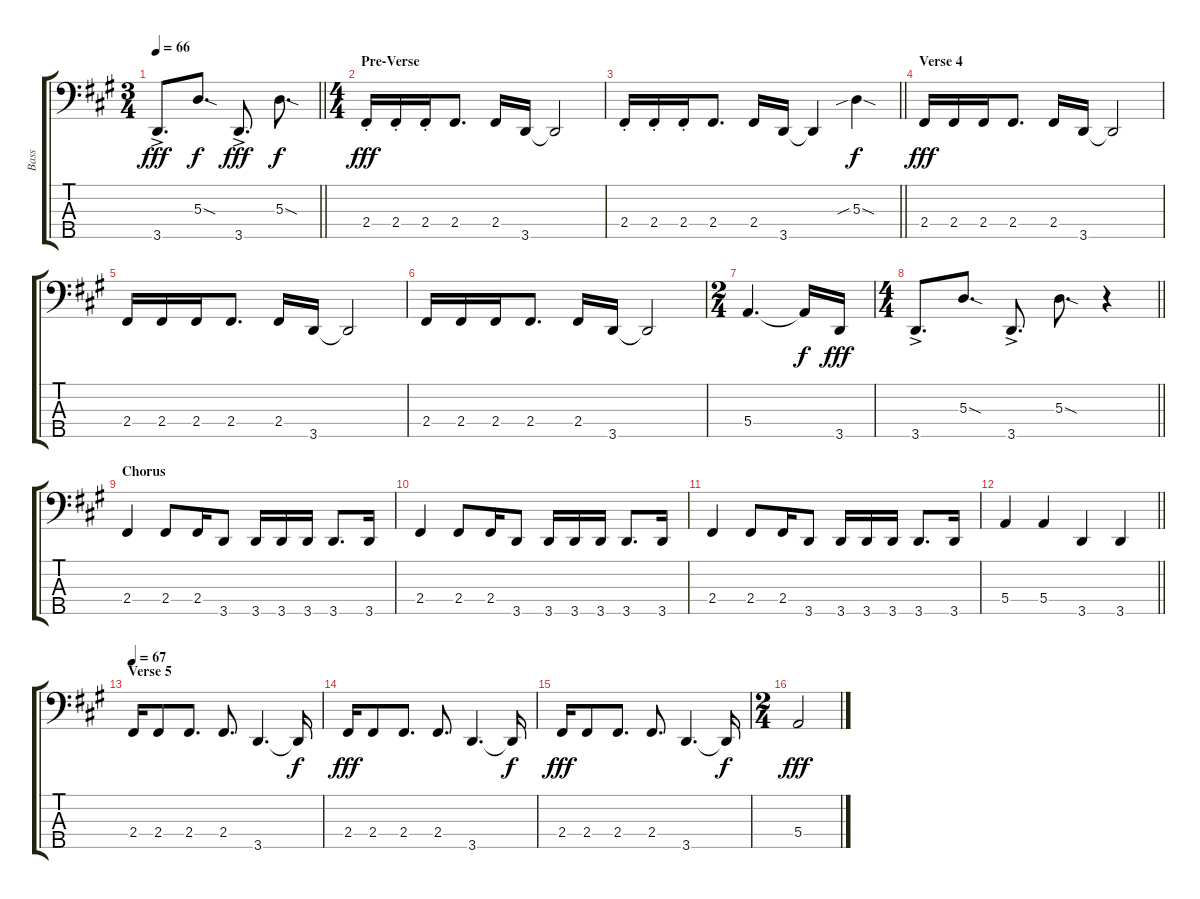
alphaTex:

\track ("Bass" "Bass") {instrument electricbassfinger}
\staff {score tabs}
\tuning (G2 D2 A1 E1 B0) {hide}
\ts (3 4)
\tempo 66
\clef f4
\barLineRight lightlight
\ks a
3.5{ac}.8{d dy fff} 5.3{sod}.8{d dy f} 3.5{ac}.8{d dy fff} 5.3{sod}.8{d dy f} |
\ts (4 4)
\section ("" "Pre-Verse")
2.4{st}.16{dy fff} 2.4{st}.16 2.4{st}.16 2.4.8{d} 2.4.16 3.5.16 3.5{t}.2 |
\barLineRight lightlight
2.4{st}.16 2.4{st}.16 2.4{st}.16 2.4.8{d} 2.4.16 3.5.16 3.5{t}.4 5.3{sib sod}.4{dy f} |
\section ("" "Verse 4")
2.4.16{dy fff} 2.4.16 2.4.16 2.4.8{d} 2.4.16 3.5.16 3.5{t}.2 |
2.4.16 2.4.16 2.4.16 2.4.8{d} 2.4.16 3.5.16 3.5{t}.2 |
2.4.16 2.4.16 2.4.16 2.4.8{d} 2.4.16 3.5.16 3.5{t}.2 |
\ts (2 4)
5.4.4{d} 5.4{t}.16{dy f} 3.5.16{dy fff} |
\ts (4 4)
\barLineRight lightlight
3.5{ac}.8{d} 5.3{sod}.8{d} 3.5{ac}.8{d} 5.3{sod}.8{d} r.4 |
\section ("" "Chorus")
2.4.4 2.4.8 2.4.16 3.5.8 3.5.16 3.5.16 3.5.16 3.5.8{d} 3.5.16 |
2.4.4 2.4.8 2.4.16 3.5.8 3.5.16 3.5.16 3.5.16 3.5.8{d} 3.5.16 |
2.4.4 2.4.8 2.4.16 3.5.8 3.5.16 3.5.16 3.5.16 3.5.8{d} 3.5.16 |
\barLineRight lightlight
5.4.4 5.4.4 3.5.4 3.5.4 |
\section ("" "Verse 5")
\tempo 67
2.4.16 2.4.8 2.4.8{d} 2.4.8{d} 3.5.4{d} 3.5{t}.16{dy f} |
2.4.16{dy fff} 2.4.8 2.4.8{d} 2.4.8{d} 3.5.4{d} 3.5{t}.16{dy f} |
2.4.16{dy fff} 2.4.8 2.4.8{d} 2.4.8{d} 3.5.4{d} 3.5{t}.16{dy f} |
\ts (2 4)
5.4.2{dy fff}
